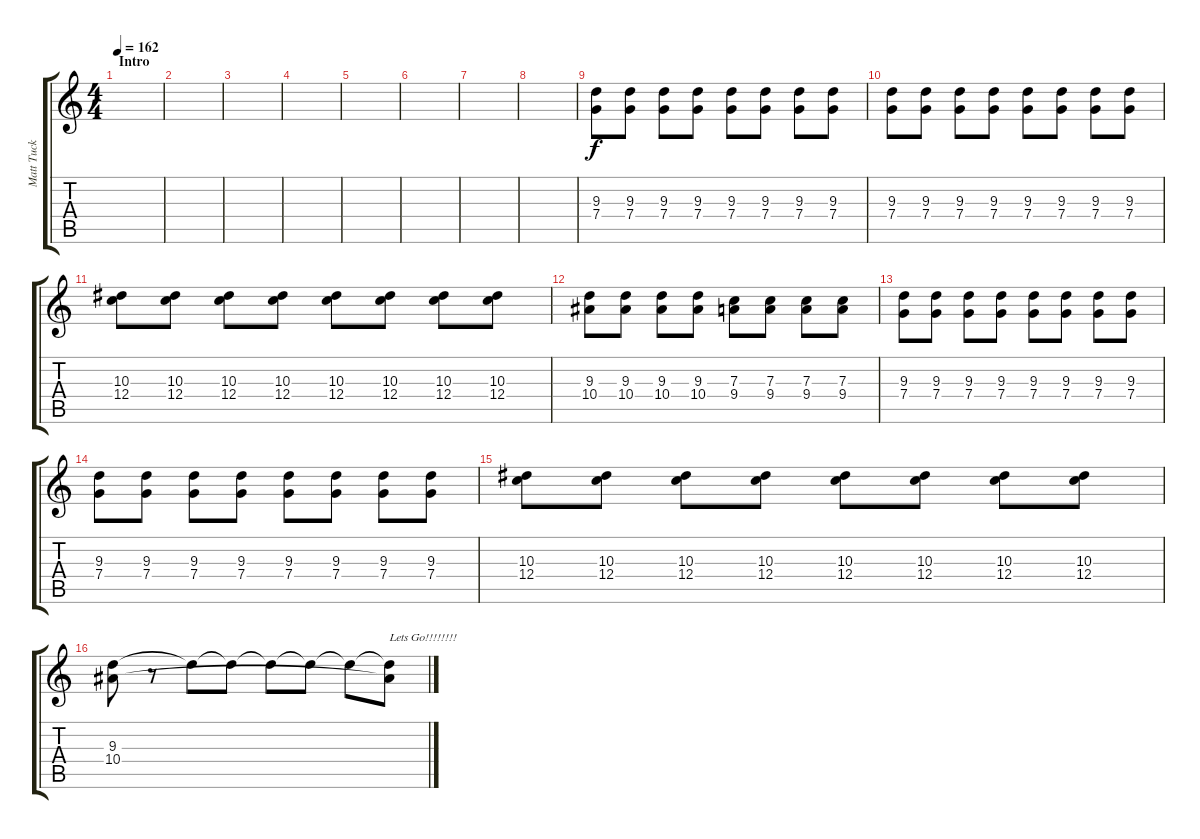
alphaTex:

\track ("Matt Tuck" "Matt Tuck") {instrument distortionguitar}
\staff {score tabs}
\tuning (D4 A3 F3 C3 G2 C2) {hide}
\ts (4 4)
\section ("" "Intro")
\tempo 162
\clef g2
\ks c
|
|
|
|
|
|
|
|
(9.3 7.4).8 (9.3 7.4).8 (9.3 7.4).8 (9.3 7.4).8 (9.3 7.4).8 (9.3 7.4).8 (9.3 7.4).8 (9.3 7.4).8 |
(9.3 7.4).8 (9.3 7.4).8 (9.3 7.4).8 (9.3 7.4).8 (9.3 7.4).8 (9.3 7.4).8 (9.3 7.4).8 (9.3 7.4).8 |
(10.3 12.4).8 (10.3 12.4).8 (10.3 12.4).8 (10.3 12.4).8 (10.3 12.4).8 (10.3 12.4).8 (10.3 12.4).8 (10.3 12.4).8 |
(9.3 10.4).8 (9.3 10.4).8 (9.3 10.4).8 (9.3 10.4).8 (7.3 9.4).8 (7.3 9.4).8 (7.3 9.4).8 (7.3 9.4).8 |
(9.3 7.4).8 (9.3 7.4).8 (9.3 7.4).8 (9.3 7.4).8 (9.3 7.4).8 (9.3 7.4).8 (9.3 7.4).8 (9.3 7.4).8 |
(9.3 7.4).8 (9.3 7.4).8 (9.3 7.4).8 (9.3 7.4).8 (9.3 7.4).8 (9.3 7.4).8 (9.3 7.4).8 (9.3 7.4).8 |
(10.3 12.4).8 (10.3 12.4).8 (10.3 12.4).8 (10.3 12.4).8 (10.3 12.4).8 (10.3 12.4).8 (10.3 12.4).8 (10.3 12.4).8 |
(9.3 10.4).8 r.8 9.3{t}.8 9.3{t}.8 9.3{t}.8 9.3{t}.8 9.3{t}.8 (9.3{t} 10.4{t}).8{txt "Lets Go!!!!!!!!"}
